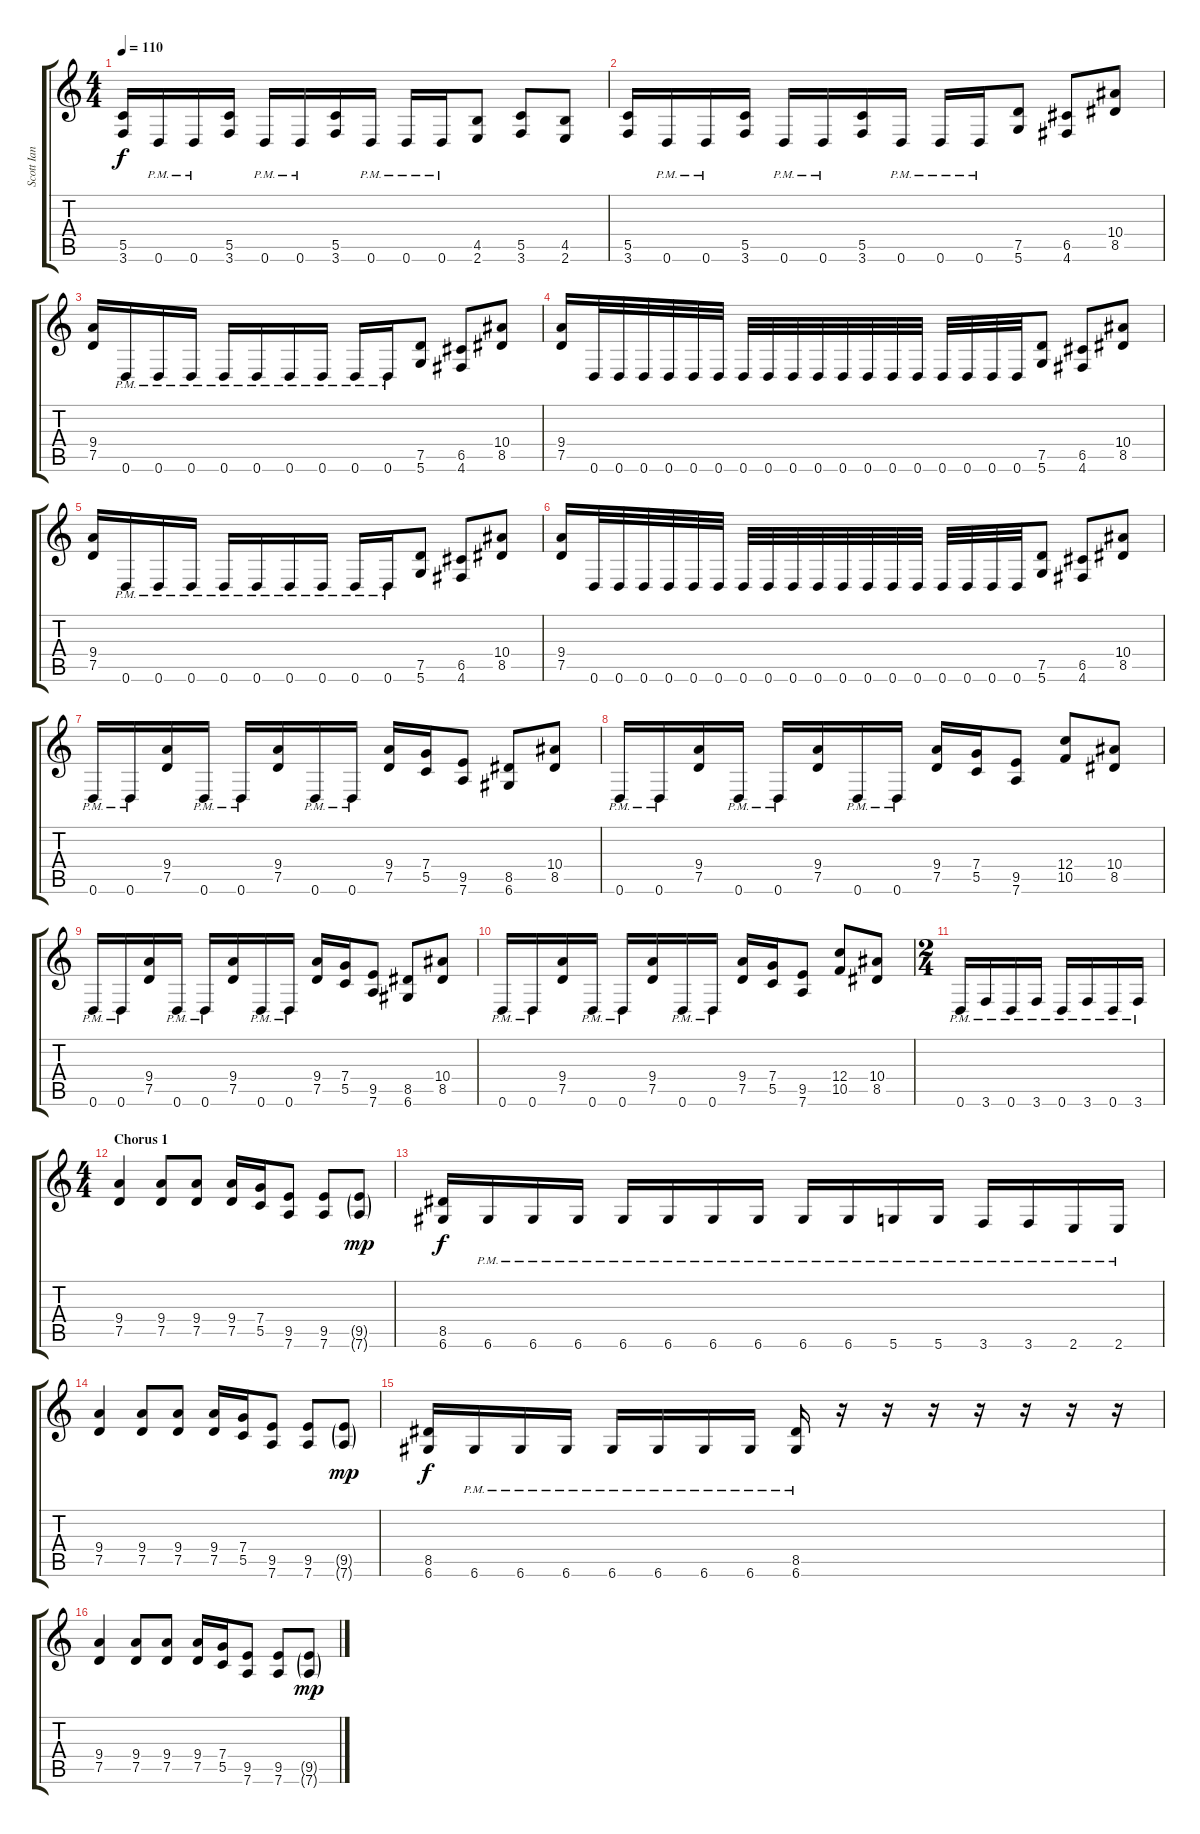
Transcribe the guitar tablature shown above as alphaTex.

\track ("Scott Ian" "Scott Ian") {instrument distortionguitar}
\staff {score tabs}
\tuning (D4 A3 F3 C3 G2 D2) {hide}
\ts (4 4)
\tempo 110
\clef g2
\ks c
(5.5 3.6).16{dy f} 0.6{pm}.16 0.6{pm}.16 (5.5 3.6).16 0.6{pm}.16 0.6{pm}.16 (5.5 3.6).16 0.6{pm}.16 0.6{pm}.16 0.6{pm}.16 (4.5 2.6).8 (5.5 3.6).8 (4.5 2.6).8 |
(5.5 3.6).16 0.6{pm}.16 0.6{pm}.16 (5.5 3.6).16 0.6{pm}.16 0.6{pm}.16 (5.5 3.6).16 0.6{pm}.16 0.6{pm}.16 0.6{pm}.16 (7.5 5.6).8 (6.5 4.6).8 (10.4 8.5).8 |
(9.4 7.5).16 0.6{pm}.16 0.6{pm}.16 0.6{pm}.16 0.6{pm}.16 0.6{pm}.16 0.6{pm}.16 0.6{pm}.16 0.6{pm}.16 0.6{pm}.16 (7.5 5.6).8 (6.5 4.6).8 (10.4 8.5).8 |
(9.4 7.5).16 0.6.32 0.6.32 0.6.32 0.6.32 0.6.32 0.6.32 0.6.32 0.6.32 0.6.32 0.6.32 0.6.32 0.6.32 0.6.32 0.6.32 0.6.32 0.6.32 0.6.32 0.6.32 (7.5 5.6).8 (6.5 4.6).8 (10.4 8.5).8 |
(9.4 7.5).16 0.6{pm}.16 0.6{pm}.16 0.6{pm}.16 0.6{pm}.16 0.6{pm}.16 0.6{pm}.16 0.6{pm}.16 0.6{pm}.16 0.6{pm}.16 (7.5 5.6).8 (6.5 4.6).8 (10.4 8.5).8 |
(9.4 7.5).16 0.6.32 0.6.32 0.6.32 0.6.32 0.6.32 0.6.32 0.6.32 0.6.32 0.6.32 0.6.32 0.6.32 0.6.32 0.6.32 0.6.32 0.6.32 0.6.32 0.6.32 0.6.32 (7.5 5.6).8 (6.5 4.6).8 (10.4 8.5).8 |
0.6{pm}.16 0.6{pm}.16 (9.4 7.5).16 0.6{pm}.16 0.6{pm}.16 (9.4 7.5).16 0.6{pm}.16 0.6{pm}.16 (9.4 7.5).16 (7.4 5.5).16 (9.5 7.6).8 (8.5 6.6).8 (10.4 8.5).8 |
0.6{pm}.16 0.6{pm}.16 (9.4 7.5).16 0.6{pm}.16 0.6{pm}.16 (9.4 7.5).16 0.6{pm}.16 0.6{pm}.16 (9.4 7.5).16 (7.4 5.5).16 (9.5 7.6).8 (12.4 10.5).8 (10.4 8.5).8 |
0.6{pm}.16 0.6{pm}.16 (9.4 7.5).16 0.6{pm}.16 0.6{pm}.16 (9.4 7.5).16 0.6{pm}.16 0.6{pm}.16 (9.4 7.5).16 (7.4 5.5).16 (9.5 7.6).8 (8.5 6.6).8 (10.4 8.5).8 |
0.6{pm}.16 0.6{pm}.16 (9.4 7.5).16 0.6{pm}.16 0.6{pm}.16 (9.4 7.5).16 0.6{pm}.16 0.6{pm}.16 (9.4 7.5).16 (7.4 5.5).16 (9.5 7.6).8 (12.4 10.5).8 (10.4 8.5).8 |
\ts (2 4)
0.6{pm}.16 3.6{pm}.16 0.6{pm}.16 3.6{pm}.16 0.6{pm}.16 3.6{pm}.16 0.6{pm}.16 3.6{pm}.16 |
\ts (4 4)
\section ("" "Chorus 1")
(9.4 7.5).4 (9.4 7.5).8 (9.4 7.5).8 (9.4 7.5).16 (7.4 5.5).16 (9.5 7.6).8 (9.5 7.6).8 (9.5{g} 7.6{g}).8{dy mp} |
(8.5 6.6).16{dy f} 6.6{pm}.16 6.6{pm}.16 6.6{pm}.16 6.6{pm}.16 6.6{pm}.16 6.6{pm}.16 6.6{pm}.16 6.6{pm}.16 6.6{pm}.16 5.6{pm}.16 5.6{pm}.16 3.6{pm}.16 3.6{pm}.16 2.6{pm}.16 2.6{pm}.16 |
(9.4 7.5).4 (9.4 7.5).8 (9.4 7.5).8 (9.4 7.5).16 (7.4 5.5).16 (9.5 7.6).8 (9.5 7.6).8 (9.5{g} 7.6{g}).8{dy mp} |
(8.5 6.6).16{dy f} 6.6{pm}.16 6.6{pm}.16 6.6{pm}.16 6.6{pm}.16 6.6{pm}.16 6.6{pm}.16 6.6{pm}.16 (8.5 6.6{pm}).16 r.16 r.16 r.16 r.16 r.16 r.16 r.16 |
(9.4 7.5).4 (9.4 7.5).8 (9.4 7.5).8 (9.4 7.5).16 (7.4 5.5).16 (9.5 7.6).8 (9.5 7.6).8 (9.5{g} 7.6{g}).8{dy mp}
